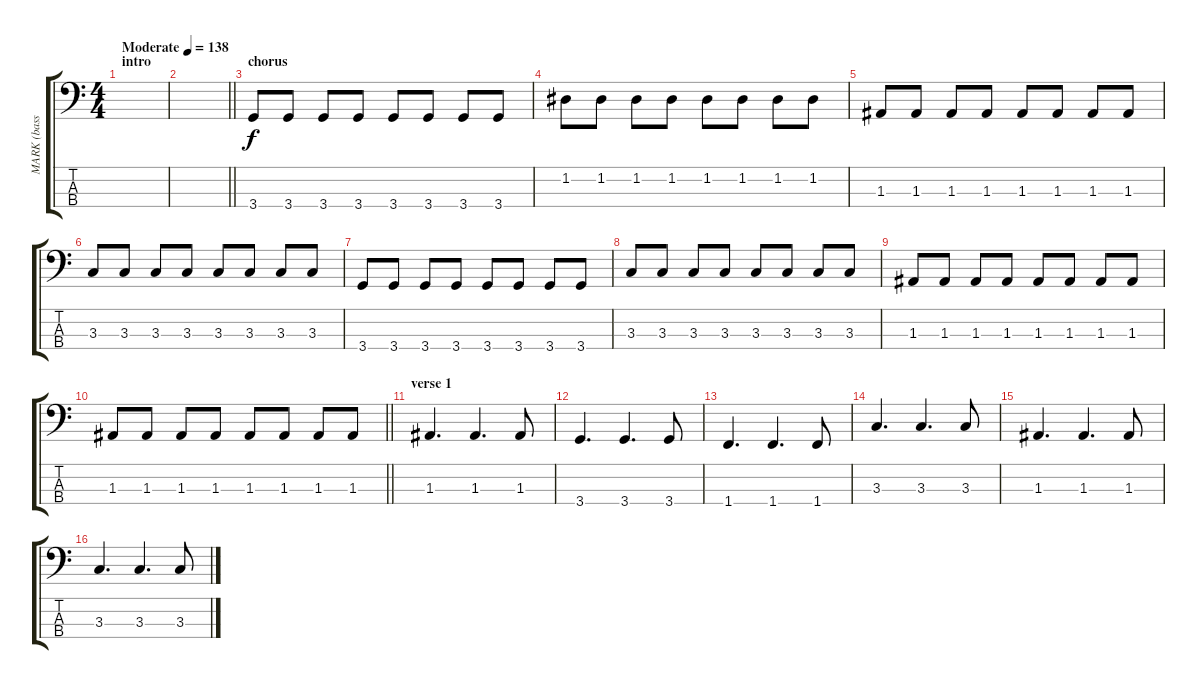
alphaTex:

\track ("MARK (bass)" "MARK (bass") {instrument synthbass1}
\staff {score tabs}
\tuning (G2 D2 A1 E1) {hide}
\ts (4 4)
\section ("" "intro")
\tempo (138 "Moderate")
\clef f4
\ks c
|
\barLineRight lightlight
|
\section ("" "chorus")
3.4.8 3.4.8 3.4.8 3.4.8 3.4.8 3.4.8 3.4.8 3.4.8 |
1.2.8 1.2.8 1.2.8 1.2.8 1.2.8 1.2.8 1.2.8 1.2.8 |
1.3.8 1.3.8 1.3.8 1.3.8 1.3.8 1.3.8 1.3.8 1.3.8 |
3.3.8 3.3.8 3.3.8 3.3.8 3.3.8 3.3.8 3.3.8 3.3.8 |
3.4.8 3.4.8 3.4.8 3.4.8 3.4.8 3.4.8 3.4.8 3.4.8 |
3.3.8 3.3.8 3.3.8 3.3.8 3.3.8 3.3.8 3.3.8 3.3.8 |
1.3.8 1.3.8 1.3.8 1.3.8 1.3.8 1.3.8 1.3.8 1.3.8 |
\barLineRight lightlight
1.3.8 1.3.8 1.3.8 1.3.8 1.3.8 1.3.8 1.3.8 1.3.8 |
\section ("" "verse 1")
1.3.4{d} 1.3.4{d} 1.3.8 |
3.4.4{d} 3.4.4{d} 3.4.8 |
1.4.4{d} 1.4.4{d} 1.4.8 |
3.3.4{d} 3.3.4{d} 3.3.8 |
1.3.4{d} 1.3.4{d} 1.3.8 |
3.3.4{d} 3.3.4{d} 3.3.8
